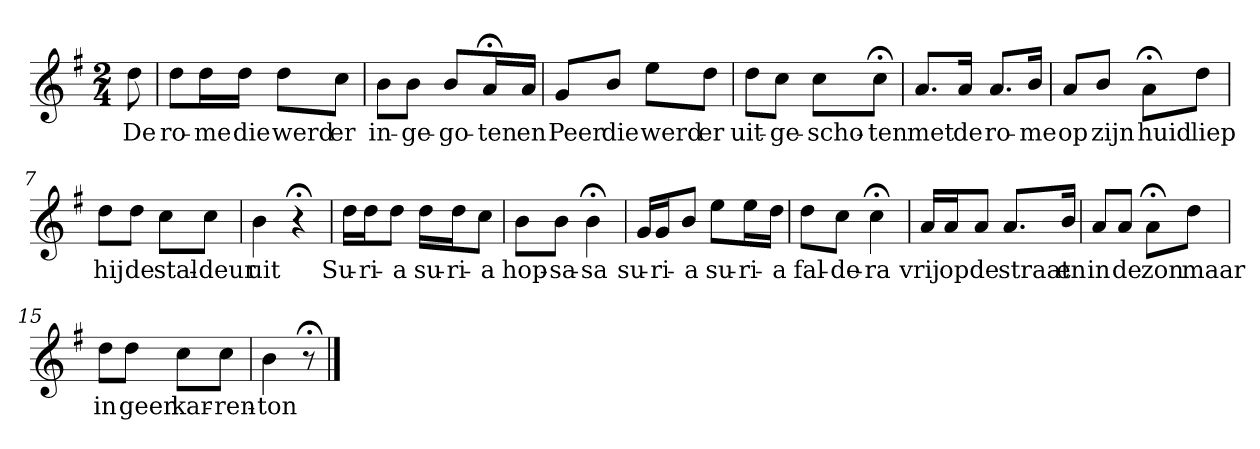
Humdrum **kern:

**kern	**text
*part1	*part1
*staff1	*staff1
*k[f#]	*
*G:	*
*M2/4	*
*MM120	*
=	=
8dd	De
=1	=1
8ddL	ro-
16ddL	-me
16ddJJ	die
8ddL	werd
8ccJ	er
=2	=2
8bL	in-
8bJ	-ge-
8bL	-go-
16a;<L	-ten
16aJJ	en
=3	=3
8gL	Peer
8bJ	die
8eeL	werd
8ddJ	er
=4	=4
8ddL	uit-
8ccJ	-ge-
8ccL	-scho-
8cc;<J	-ten
=5	=5
8.aL	met
16aJk	de
8.aL	ro-
16bJk	-me
=6	=6
8aL	op
8bJ	zijn
8a;<L	huid
8ddJ	liep
=7	=7
8ddL	hij
8ddJ	de
8ccL	stal-
8ccJ	-deur
=8	=8
4b	uit
4r;<	.
=9	=9
16ddLL	Su-
16ddJ	-ri-
8ddJ	-a
16ddLL	su-
16ddJ	-ri-
8ccJ	-a
=10	=10
8bL	hop-
8bJ	-sa-
4b;<	-sa
=11	=11
16gLL	su-
16gJ	-ri-
8bJ	-a
8eeL	su-
16eeL	-ri-
16ddJJ	-a
=12	=12
8ddL	fal-
8ccJ	-de-
4cc;<	-ra
=13	=13
16aLL	vrij
16aJ	op
8aJ	de
8.aL	straat
16bJk	en
=14	=14
8aL	in
8aJ	de
8a;<L	zon
8ddJ	maar
=15	=15
8ddL	in
8ddJ	geen
8ccL	kar-
8ccJ	-ren-
=16	=16
4b	-ton
8r;<	.
==	==
*-	*-
